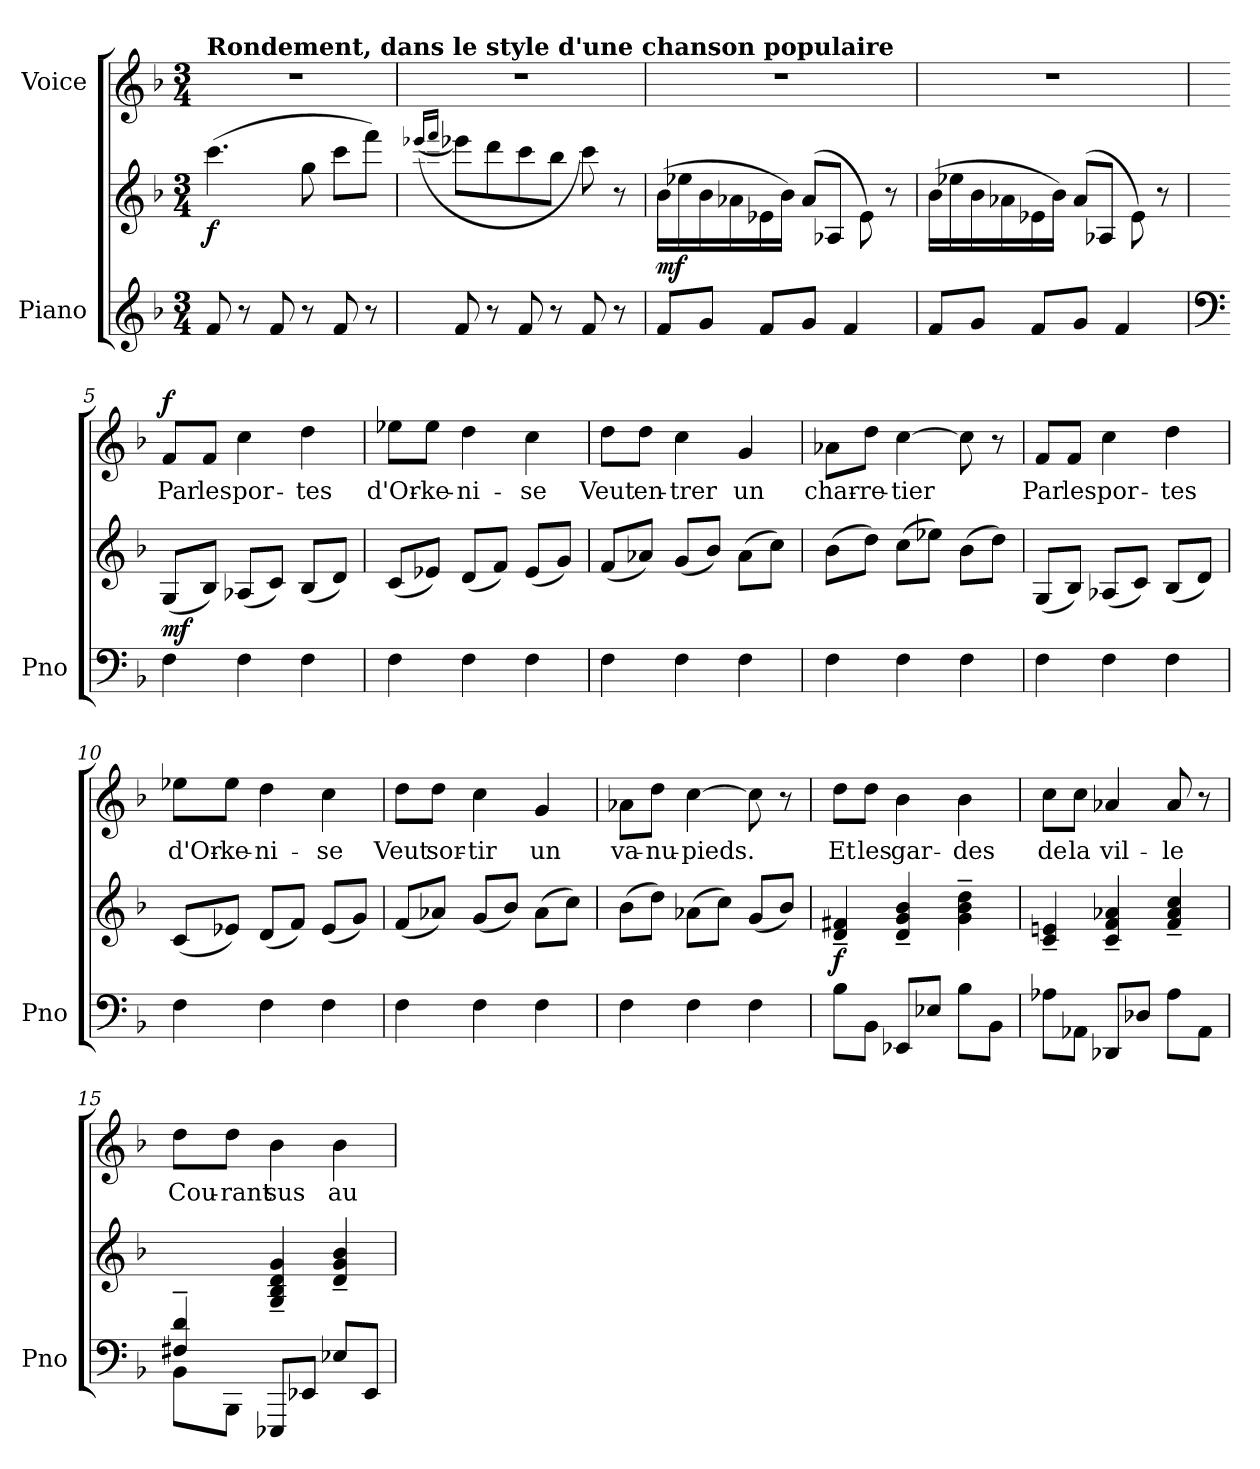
**kern	**kern	**dynam	**kern	**text	**dynam
*part2	*part2	*part2	*part1	*part1	*part1
*staff3	*staff2	*staff2/3	*staff1	*staff1	*staff1
*I"Piano	*	*	*I"Voice	*	*
*I'Pno	*	*	*	*	*
*clefG2	*clefG2	*	*clefG2	*	*
*k[b-]	*k[b-]	*	*k[b-]	*	*
*M3/4	*M3/4	*	*M3/4	*	*
*MM126	*MM126	*	*MM126	*	*
=1	=1	=1	=1	=1	=1
!	!	!	!LO:TX:a:B:t=Rondement, dans le style d'une chanson populaire	!	!
!	!	!LO:DY:b	!	!	!
8f/	(>4.ccc\	f	2.r	.	.
8r	.	.	.	.	.
8f/	.	.	.	.	.
8r	8gg\	.	.	.	.
8f/	8ccc\L	.	.	.	.
8r	8fff\J)	.	.	.	.
=2	=2	=2	=2	=2	=2
.	(<(>16qeee-X/LL	.	.	.	.
.	16qfff/JJ	.	.	.	.
8f/	8eee-\L)	.	2.r	.	.
8r	8ddd\	.	.	.	.
8f/	8ccc\	.	.	.	.
8r	8bb-\J	.	.	.	.
8f/	8ccc\)	.	.	.	.
8r	8r	.	.	.	.
=3	=3	=3	=3	=3	=3
!	!	!LO:DY:b	!	!	!
8f/L	(>16b-\LL	mf	2.r	.	.
.	16ee-X\	.	.	.	.
8g/J	16b-\	.	.	.	.
.	16a-X\	.	.	.	.
8f/L	16e-X\	.	.	.	.
.	16b-\JJ)	.	.	.	.
*	*Xtuplet	*	*	*	*
8g/J	(>12a-/L	.	.	.	.
.	12A-X/J	.	.	.	.
4f/	.	.	.	.	.
.	12e-\)	.	.	.	.
.	8r	.	.	.	.
=4	=4	=4	=4	=4	=4
8f/L	(>16b-\LL	.	2.r	.	.
.	16ee-X\	.	.	.	.
8g/J	16b-\	.	.	.	.
.	16a-X\	.	.	.	.
8f/L	16e-X\	.	.	.	.
.	16b-\JJ)	.	.	.	.
8g/J	(>12a-/L	.	.	.	.
.	12A-X/J	.	.	.	.
4f/	.	.	.	.	.
.	12e-\)	.	.	.	.
.	8r	.	.	.	.
!!LO:LB:g=z
=5	=5	=5	=5	=5	=5
*clefF4	*	*	*	*	*
!	!	!LO:DY:b	!	!LO:LY:b	!LO:DY:a
4F\	(<8G/L	mf	8f/L	Par	f
!	!	!	!	!LO:LY:b	!
.	8B-/J)	.	8f/J	les	.
!	!	!	!	!LO:LY:b	!
4F\	(<8A-X/L	.	4cc\	por-	.
.	8c/J)	.	.	.	.
!	!	!	!	!LO:LY:b	!
4F\	(<8B-/L	.	4dd\	-tes	.
.	8d/J)	.	.	.	.
=6	=6	=6	=6	=6	=6
!	!	!	!	!LO:LY:b	!
4F\	(<8c/L	.	8ee-X\L	d'Or-	.
!	!	!	!	!LO:LY:b	!
.	8e-X/J)	.	8ee-\J	-ke-	.
!	!	!	!	!LO:LY:b	!
4F\	(<8d/L	.	4dd\	-ni-	.
.	8f/J)	.	.	.	.
!	!	!	!	!LO:LY:b	!
4F\	(<8e-/L	.	4cc\	-se	.
.	8g/J)	.	.	.	.
=7	=7	=7	=7	=7	=7
!	!	!	!	!LO:LY:b	!
4F\	(<8f/L	.	8dd\L	Veut	.
!	!	!	!	!LO:LY:b	!
.	8a-X/J)	.	8dd\J	en-	.
!	!	!	!	!LO:LY:b	!
4F\	(<8g/L	.	4cc\	-trer	.
.	8b-/J)	.	.	.	.
!	!	!	!	!LO:LY:b	!
4F\	(>8a-\L	.	4g/	un	.
.	8cc\J)	.	.	.	.
=8	=8	=8	=8	=8	=8
!	!	!	!	!LO:LY:b	!
4F\	(>8b-\L	.	8a-X\L	char-	.
!	!	!	!	!LO:LY:b	!
.	8dd\J)	.	8dd\J	-re-	.
!	!	!	!	!LO:LY:b	!
4F\	(>8cc\L	.	[4cc\	-tier	.
.	8ee-X\J)	.	.	.	.
4F\	(>8b-\L	.	8cc\]	.	.
.	8dd\J)	.	8r	.	.
=9	=9	=9	=9	=9	=9
!	!	!	!	!LO:LY:b	!
4F\	(<8G/L	.	8f/L	Par	.
!	!	!	!	!LO:LY:b	!
.	8B-/J)	.	8f/J	les	.
!	!	!	!	!LO:LY:b	!
4F\	(<8A-X/L	.	4cc\	por-	.
.	8c/J)	.	.	.	.
!	!	!	!	!LO:LY:b	!
4F\	(<8B-/L	.	4dd\	-tes	.
.	8d/J)	.	.	.	.
!!LO:LB:g=z
=10	=10	=10	=10	=10	=10
!	!	!	!	!LO:LY:b	!
4F\	(<8c/L	.	8ee-X\L	d'Or-	.
!	!	!	!	!LO:LY:b	!
.	8e-X/J)	.	8ee-\J	-ke-	.
!	!	!	!	!LO:LY:b	!
4F\	(<8d/L	.	4dd\	-ni-	.
.	8f/J)	.	.	.	.
!	!	!	!	!LO:LY:b	!
4F\	(<8e-/L	.	4cc\	-se	.
.	8g/J)	.	.	.	.
=11	=11	=11	=11	=11	=11
!	!	!	!	!LO:LY:b	!
4F\	(<8f/L	.	8dd\L	Veut	.
!	!	!	!	!LO:LY:b	!
.	8a-X/J)	.	8dd\J	sor-	.
!	!	!	!	!LO:LY:b	!
4F\	(<8g/L	.	4cc\	-tir	.
.	8b-/J)	.	.	.	.
!	!	!	!	!LO:LY:b	!
4F\	(>8a-\L	.	4g/	un	.
.	8cc\J)	.	.	.	.
=12	=12	=12	=12	=12	=12
!	!	!	!	!LO:LY:b	!
4F\	(>8b-\L	.	8a-X\L	va-	.
!	!	!	!	!LO:LY:b	!
.	8dd\J)	.	8dd\J	-nu-	.
!	!	!	!	!LO:LY:b	!
4F\	(>8a-X\L	.	[4cc\	-pieds.	.
.	8cc\J)	.	.	.	.
4F\	(<8g/L	.	8cc\]	.	.
.	8b-/J)	.	8r	.	.
=13	=13	=13	=13	=13	=13
!	!	!LO:DY:b	!	!LO:LY:b	!
8B-\L	4d/~ 4f#X/~	f	8dd\L	Et	.
!	!	!	!	!LO:LY:b	!
8BB-\J	.	.	8dd\J	les	.
!	!	!	!	!LO:LY:b	!
8EE-X/L	4d/~ 4g/~ 4b-/~	.	4b-\	gar-	.
8E-X/J	.	.	.	.	.
!	!	!	!	!LO:LY:b	!
8B-\L	4g\~ 4b-\~ 4dd\~	.	4b-\	-des	.
8BB-\J	.	.	.	.	.
=14	=14	=14	=14	=14	=14
!	!	!	!	!LO:LY:b	!
8A-X\L	4c/~ 4en/~	.	8cc\L	de	.
!	!	!	!	!LO:LY:b	!
8AA-X\J	.	.	8cc\J	la	.
!	!	!	!	!LO:LY:b	!
8DD-X/L	4c/~ 4f/~ 4a-X/~	.	4a-X/	vil-	.
8D-X/J	.	.	.	.	.
!	!	!	!	!LO:LY:b	!
8A-\L	4f/~ 4a-/~ 4cc/~	.	8a-/	-le	.
8AA-\J	.	.	8r	.	.
!!LO:LB:g=z
=15	=15	=15	=15	=15	=15
*^	*	*	*	*	*
!	!	!	!	!	!LO:LY:b	!
4F#X/~ 4d/~	8BB-\L	4ryy	.	8dd\L	Cou-	.
!	!	!	!	!	!LO:LY:b	!
.	8BBB-\J	.	.	8dd\J	-rant	.
!	!	!	!	!	!LO:LY:b	!
2ryy	8EEE-X/L	4G/~ 4B-/~ 4d/~ 4g/~	.	4b-\	sus	.
.	8EE-X/J	.	.	.	.	.
!	!	!	!	!	!LO:LY:b	!
.	8E-X/L	4d/~ 4g/~ 4b-/~	.	4b-\	au	.
.	8EE-/J	.	.	.	.	.
*v	*v	*	*	*	*	*
=	=	=	=	=	=
*-	*-	*-	*-	*-	*-
